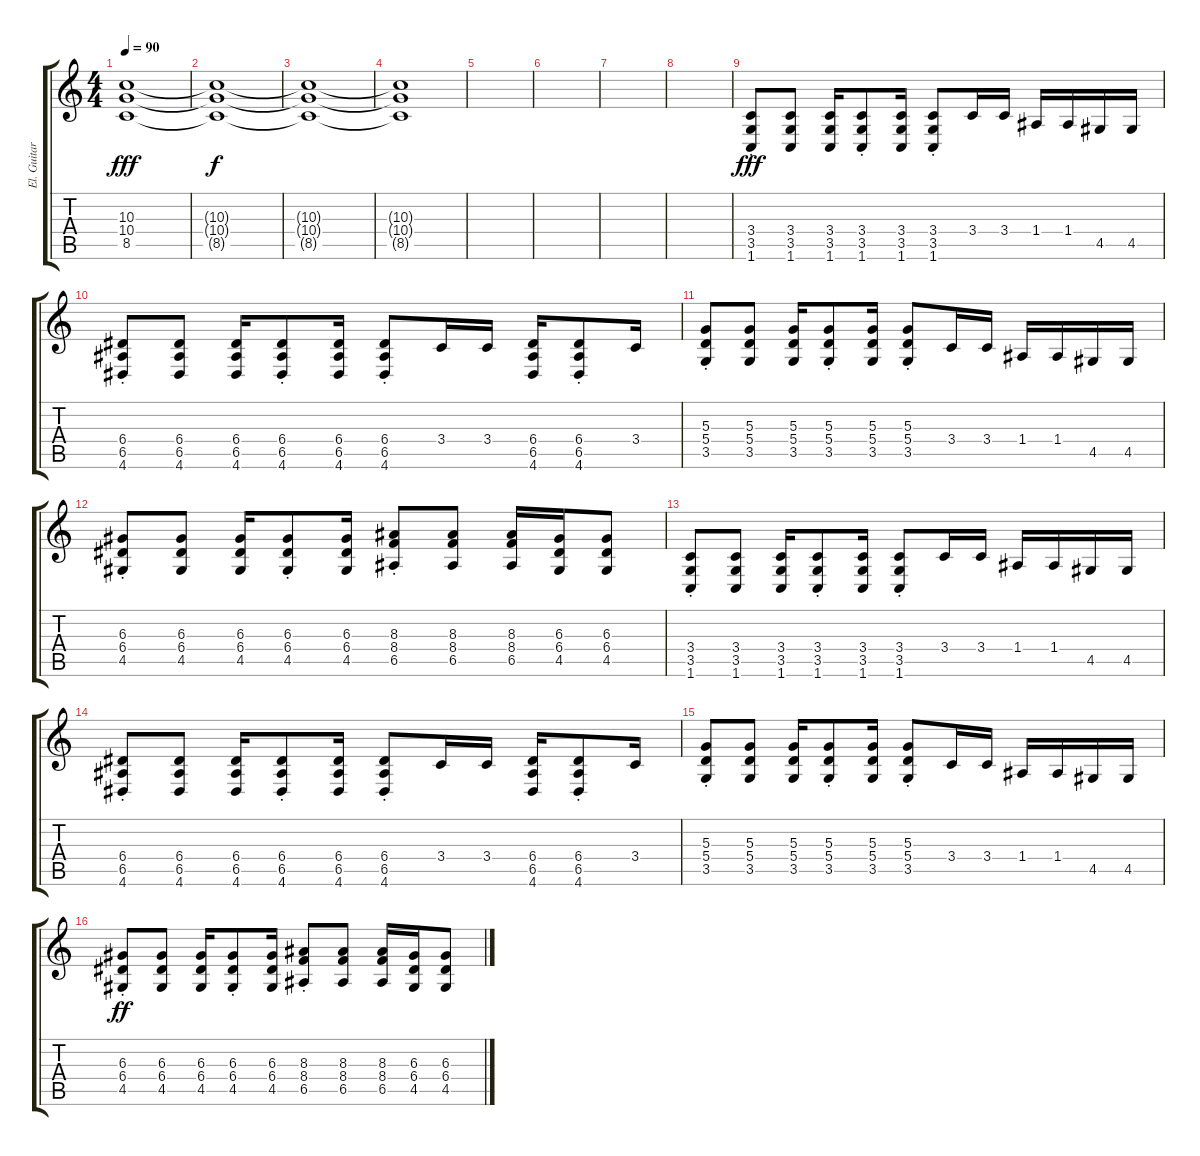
\track ("El. Guitar (Ivo)" "El. Guitar") {instrument distortionguitar}
\staff {score tabs}
\tuning (B3 Gb3 D3 A2 E2 B1) {hide}
\ts (4 4)
\tempo 90
\clef g2
\ks c
(10.3 10.4 8.5).1{dy fff} |
(10.3{t} 10.4{t} 8.5{t}).1{dy f} |
(10.3{t} 10.4{t} 8.5{t}).1 |
(10.3{t} 10.4{t} 8.5{t}).1 |
|
|
|
|
(3.4{st} 3.5{st} 1.6{st}).8{dy fff} (3.4 3.5 1.6).8 (3.4 3.5 1.6).16 (3.4{st} 3.5{st} 1.6{st}).8 (3.4 3.5 1.6).16 (3.4{st} 3.5{st} 1.6{st}).8 3.4.16 3.4.16 1.4.16 1.4.16 4.5.16 4.5.16 |
(6.4{st} 6.5{st} 4.6{st}).8 (6.4 6.5 4.6).8 (6.4 6.5 4.6).16 (6.4{st} 6.5{st} 4.6{st}).8 (6.4 6.5 4.6).16 (6.4{st} 6.5{st} 4.6{st}).8 3.4.16 3.4.16 (6.4 6.5 4.6).16 (6.4{st} 6.5{st} 4.6{st}).8 3.4.16 |
(5.3{st} 5.4{st} 3.5{st}).8 (5.3 5.4 3.5).8 (5.3 5.4 3.5).16 (5.3{st} 5.4{st} 3.5{st}).8 (5.3 5.4 3.5).16 (5.3{st} 5.4{st} 3.5{st}).8 3.4.16 3.4.16 1.4.16 1.4.16 4.5.16 4.5.16 |
(6.3{st} 6.4{st} 4.5{st}).8 (6.3 6.4 4.5).8 (6.3 6.4 4.5).16 (6.3{st} 6.4{st} 4.5{st}).8 (6.3 6.4 4.5).16 (8.3{st} 8.4{st} 6.5{st}).8 (8.3 8.4 6.5).8 (8.3 8.4 6.5).16 (6.3 6.4 4.5).16 (6.3 6.4 4.5).8 |
(3.4{st} 3.5{st} 1.6{st}).8 (3.4 3.5 1.6).8 (3.4 3.5 1.6).16 (3.4{st} 3.5{st} 1.6{st}).8 (3.4 3.5 1.6).16 (3.4{st} 3.5{st} 1.6{st}).8 3.4.16 3.4.16 1.4.16 1.4.16 4.5.16 4.5.16 |
(6.4{st} 6.5{st} 4.6{st}).8 (6.4 6.5 4.6).8 (6.4 6.5 4.6).16 (6.4{st} 6.5{st} 4.6{st}).8 (6.4 6.5 4.6).16 (6.4{st} 6.5{st} 4.6{st}).8 3.4.16 3.4.16 (6.4 6.5 4.6).16 (6.4{st} 6.5{st} 4.6{st}).8 3.4.16 |
(5.3{st} 5.4{st} 3.5{st}).8 (5.3 5.4 3.5).8 (5.3 5.4 3.5).16 (5.3{st} 5.4{st} 3.5{st}).8 (5.3 5.4 3.5).16 (5.3{st} 5.4{st} 3.5{st}).8 3.4.16 3.4.16 1.4.16 1.4.16 4.5.16 4.5.16 |
(6.3{st} 6.4{st} 4.5{st}).8{dy ff} (6.3 6.4 4.5).8 (6.3 6.4 4.5).16 (6.3{st} 6.4{st} 4.5{st}).8 (6.3 6.4 4.5).16 (8.3{st} 8.4{st} 6.5{st}).8 (8.3 8.4 6.5).8 (8.3 8.4 6.5).16 (6.3 6.4 4.5).16 (6.3 6.4 4.5).8
